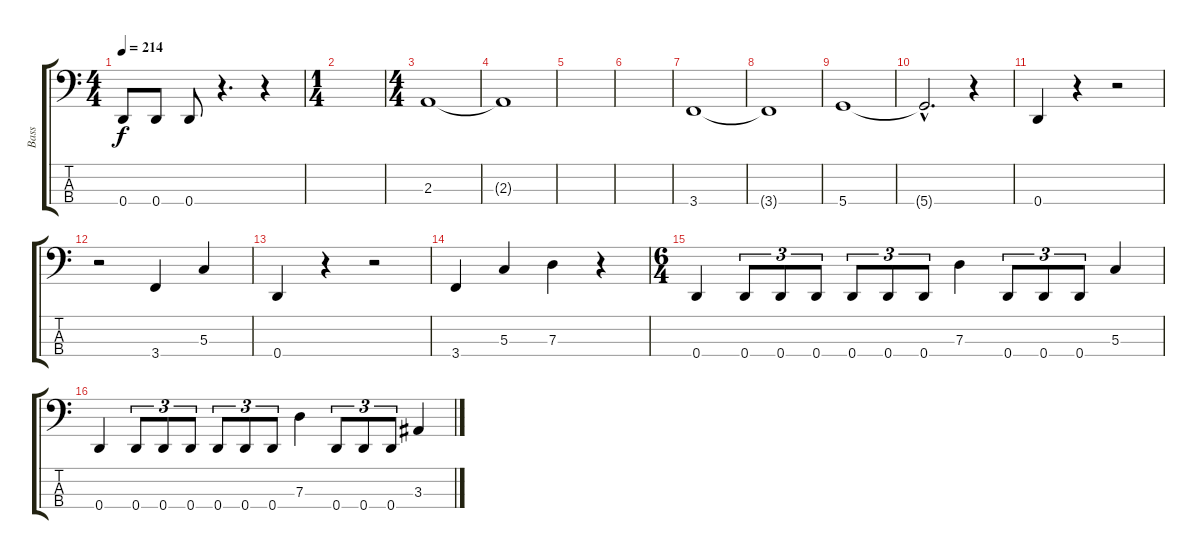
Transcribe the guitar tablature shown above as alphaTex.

\track ("Bass" "Bass") {instrument electricbasspick}
\staff {score tabs}
\tuning (F2 C2 G1 D1) {hide}
\ts (4 4)
\tempo 214
\clef f4
\ks c
0.4.8{dy f} 0.4.8 0.4.8 r.4{d} r.4 |
\ts (1 4)
|
\ts (4 4)
2.3.1 |
2.3{t}.1 |
|
|
3.4.1 |
3.4{t}.1 |
5.4.1 |
5.4{hac t}.2{d} r.4 |
0.4.4 r.4 r.2 |
r.2 3.4.4 5.3.4 |
0.4.4 r.4 r.2 |
3.4.4 5.3.4 7.3.4 r.4 |
\ts (6 4)
0.4.4 0.4.8{tu (3 2)} 0.4.8{tu (3 2)} 0.4.8{tu (3 2)} 0.4.8{tu (3 2)} 0.4.8{tu (3 2)} 0.4.8{tu (3 2)} 7.3.4 0.4.8{tu (3 2)} 0.4.8{tu (3 2)} 0.4.8{tu (3 2)} 5.3.4 |
0.4.4 0.4.8{tu (3 2)} 0.4.8{tu (3 2)} 0.4.8{tu (3 2)} 0.4.8{tu (3 2)} 0.4.8{tu (3 2)} 0.4.8{tu (3 2)} 7.3.4 0.4.8{tu (3 2)} 0.4.8{tu (3 2)} 0.4.8{tu (3 2)} 3.3.4
